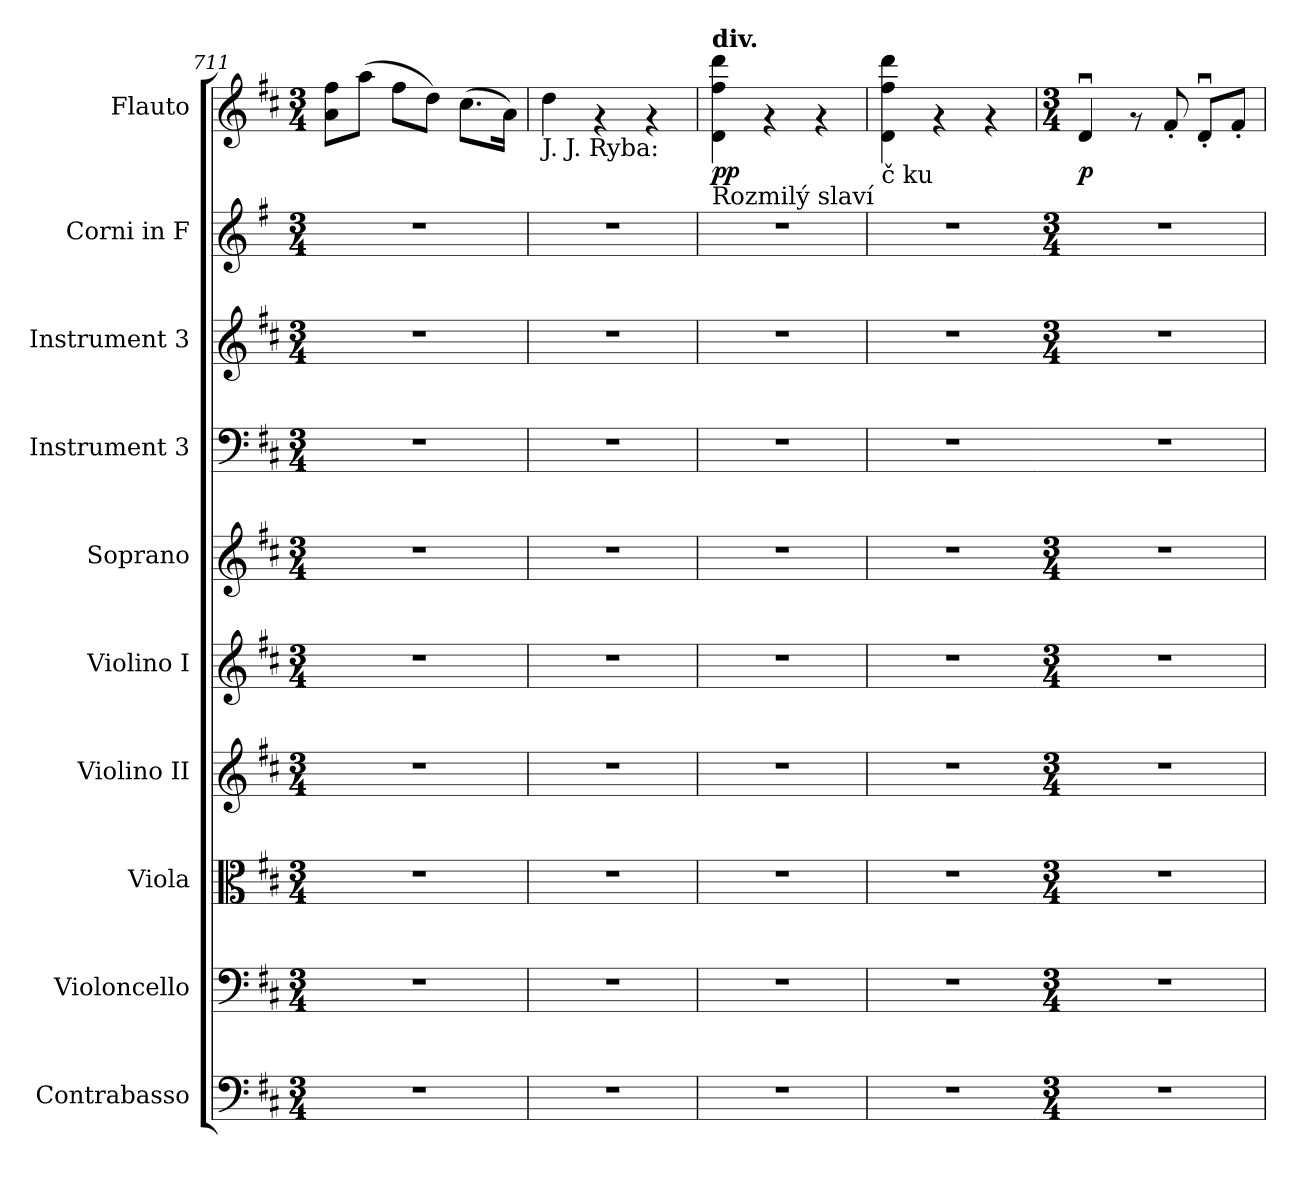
**kern	**kern	**kern	**kern	**kern	**kern	**kern	**kern	**kern	**kern	**dynam
*part10	*part9	*part8	*part7	*part6	*part5	*part4	*part3	*part2	*part1	*part1
*staff10	*staff9	*staff8	*staff7	*staff6	*staff5	*staff4	*staff3	*staff2	*staff1	*staff1
*I"Contrabasso	*I"Violoncello	*I"Viola	*I"Violino II	*I"Violino I	*I"Soprano	*I"Instrument 3	*I"Instrument 3	*I"Corni in F	*I"Flauto	*
*I'Cb.	*I'Vc.	*I'Vla.	*I'Vln. II	*I'Vln. I	*I'S	*	*	*I'Cor.	*I'Fl.	*
*clefF4	*clefF4	*clefC3	*clefG2	*clefG2	*clefG2	*clefF4	*clefG2	*clefG2	*clefG2	*
*ITrd1c2	*ITrd1c2	*ITrd1c2	*ITrd1c2	*ITrd1c2	*ITrd1c2	*ITrd1c2	*ITrd1c2	*ITrd4c7	*ITrd1c2	*
*k[]	*k[]	*k[]	*k[]	*k[]	*k[]	*k[]	*k[]	*k[]	*k[]	*
*C:	*C:	*C:	*C:	*C:	*C:	*C:	*C:	*C:	*C:	*
*M3/4	*M3/4	*M3/4	*M3/4	*M3/4	*M3/4	*M3/4	*M3/4	*M3/4	*M3/4	*
=711	=711	=711	=711	=711	=711	=711	=711	=711	=711	=711
2.r	2.r	2.r	2.r	2.r	2.r	2.r	2.r	2.r	8ee\ 8g\L	.
.	.	.	.	.	.	.	.	.	(>8gg\J	.
.	.	.	.	.	.	.	.	.	8ee\L	.
.	.	.	.	.	.	.	.	.	8cc\J)	.
.	.	.	.	.	.	.	.	.	(>8.b\L	.
.	.	.	.	.	.	.	.	.	16g\J)	.
=712	=712	=712	=712	=712	=712	=712	=712	=712	=712	=712
!	!	!	!	!	!	!	!	!	!LO:TX:b:t=J. J. Ryba&colon;	!
2.r	2.r	2.r	2.r	2.r	2.r	2.r	2.r	2.r	4cc\	.
.	.	.	.	.	.	.	.	.	4rf	.
.	.	.	.	.	.	.	.	.	4rf	.
=713	=713	=713	=713	=713	=713	=713	=713	=713	=713	=713
!	!	!	!	!	!	!	!	!	!LO:TX:a:B:t=div.	!
!	!	!	!	!	!	!	!	!	!LO:TX:b:t=Rozmilý slaví	!
!	!	!	!	!	!	!	!	!	!	!LO:DY:b
2.r	2.r	2.r	2.r	2.r	2.r	2.r	2.r	2.r	4ccc\ 4ee\ 4c\	pp
.	.	.	.	.	.	.	.	.	4rf	.
.	.	.	.	.	.	.	.	.	4rf	.
=714	=714	=714	=714	=714	=714	=714	=714	=714	=714	=714
!	!	!	!	!	!	!	!	!	!LO:TX:b:t=č ku	!
2.r	2.r	2.r	2.r	2.r	2.r	2.r	2.r	2.r	4ccc\ 4ee\ 4c\	.
.	.	.	.	.	.	.	.	.	4rf	.
.	.	.	.	.	.	.	.	.	4rf	.
=715!	=715!	=715!	=715!	=715!	=715!	=715	=715!	=715!	=715!	=715!
*M3/4	*M3/4	*M3/4	*M3/4	*M3/4	*M3/4	*	*M3/4	*M3/4	*M3/4	*
!	!	!	!	!	!	!	!	!	!	!LO:DY:b
2.r	2.r	2.r	2.r	2.r	2.r	2.r	2.r	2.r	4cu>/	p
.	.	.	.	.	.	.	.	.	8rf	.
.	.	.	.	.	.	.	.	.	8e'</	.
.	.	.	.	.	.	.	.	.	8cu>'</L	.
.	.	.	.	.	.	.	.	.	8e'</J	.
=	=	=	=	=	=	=	=	=	=	=
*-	*-	*-	*-	*-	*-	*-	*-	*-	*-	*-
